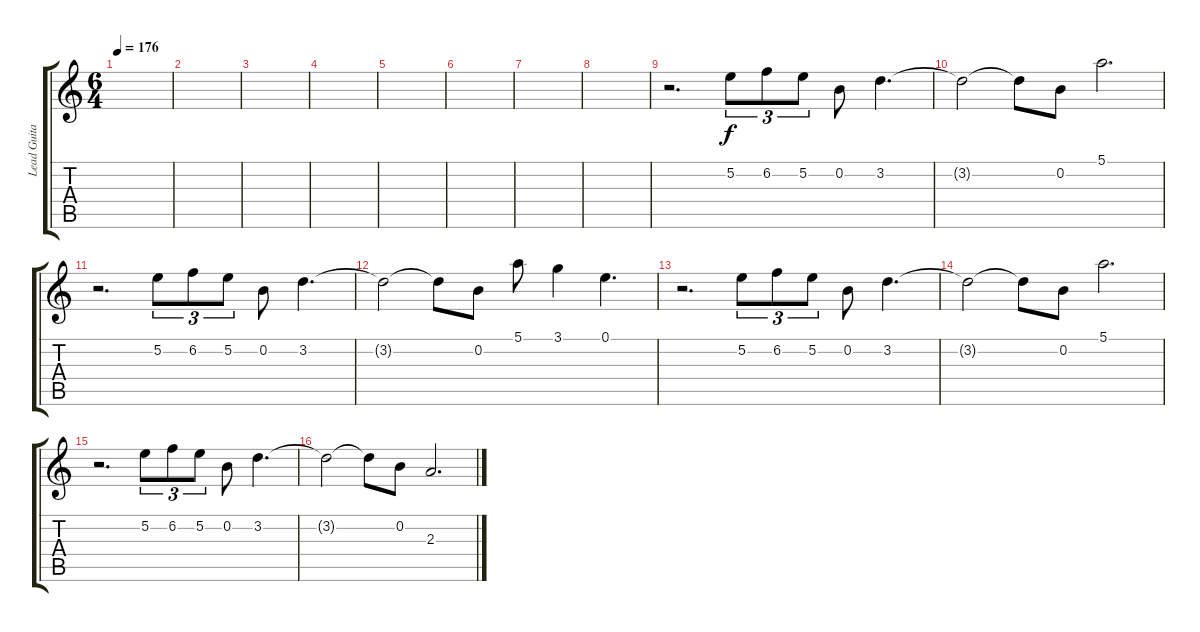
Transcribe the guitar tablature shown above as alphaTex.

\track ("Lead Guitar" "Lead Guita") {instrument distortionguitar}
\staff {score tabs}
\tuning (E4 B3 G3 D3 A2 D2) {hide}
\ts (6 4)
\tempo 176
\clef g2
\ks c
|
|
|
|
|
|
|
|
r.2{d} 5.2.8{tu (3 2)} 6.2.8{tu (3 2)} 5.2.8{tu (3 2)} 0.2.8 3.2.4{d} |
3.2{t}.2 3.2{t}.8 0.2.8 5.1.2{d} |
r.2{d} 5.2.8{tu (3 2)} 6.2.8{tu (3 2)} 5.2.8{tu (3 2)} 0.2.8 3.2.4{d} |
3.2{t}.2 3.2{t}.8 0.2.8 5.1.8 3.1.4 0.1.4{d} |
r.2{d} 5.2.8{tu (3 2)} 6.2.8{tu (3 2)} 5.2.8{tu (3 2)} 0.2.8 3.2.4{d} |
3.2{t}.2 3.2{t}.8 0.2.8 5.1.2{d} |
r.2{d} 5.2.8{tu (3 2)} 6.2.8{tu (3 2)} 5.2.8{tu (3 2)} 0.2.8 3.2.4{d} |
3.2{t}.2 3.2{t}.8 0.2.8 2.3.2{d}
